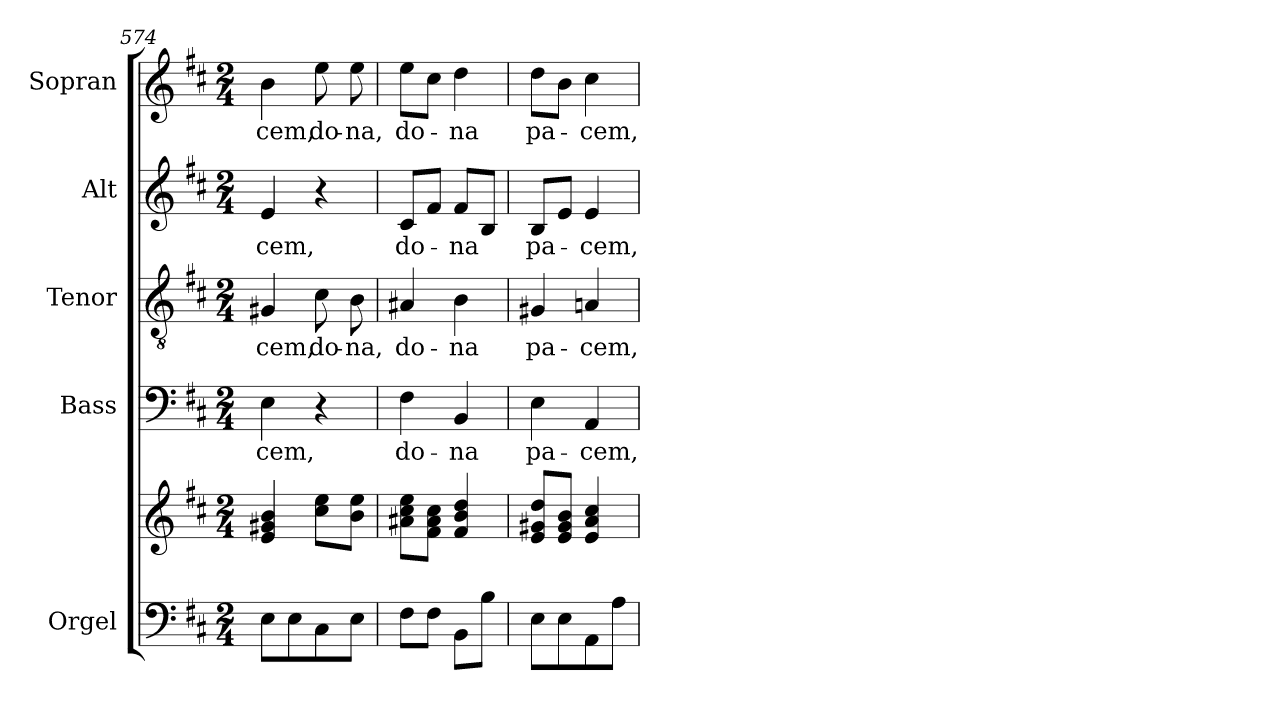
**kern	**kern	**kern	**text	**kern	**text	**kern	**text	**kern	**text
*part5	*part5	*part4	*part4	*part3	*part3	*part2	*part2	*part1	*part1
*staff6	*staff5	*staff4	*staff4	*staff3	*staff3	*staff2	*staff2	*staff1	*staff1
*I"Orgel	*	*I"Bass	*	*I"Tenor	*	*I"Alt	*	*I"Sopran	*
*I'Org.	*	*I'B.	*	*I'T.	*	*I'A.	*	*I'S.	*
*clefF4	*clefG2	*clefF4	*	*clefGv2	*	*clefG2	*	*clefG2	*
*k[f#c#]	*k[f#c#]	*k[f#c#]	*	*k[f#c#]	*	*k[f#c#]	*	*k[f#c#]	*
*D:	*D:	*D:	*	*D:	*	*D:	*	*D:	*
*M2/4	*M2/4	*M2/4	*	*M2/4	*	*M2/4	*	*M2/4	*
=574	=574	=574	=574	=574	=574	=574	=574	=574	=574
!	!	!	!LO:LY:b	!	!LO:LY:b	!	!LO:LY:b	!	!LO:LY:b
8E\L	4e/ 4g#X/ 4b/	4E\	-cem,	4G#X/	-cem,	4e/	-cem,	4b\	-cem,
8E\	.	.	.	.	.	.	.	.	.
!	!	!	!	!	!LO:LY:b	!	!	!	!LO:LY:b
8C#\	8cc#\ 8ee\L	4r	.	8c#\	do-	4r	.	8ee\	do-
!	!	!	!	!	!LO:LY:b	!	!	!	!LO:LY:b
8E\J	8b\ 8ee\J	.	.	8B\	-na,	.	.	8ee\	-na,
=575	=575	=575	=575	=575	=575	=575	=575	=575	=575
!	!	!	!LO:LY:b	!	!LO:LY:b	!	!LO:LY:b	!	!LO:LY:b
8F#\L	8a#X\ 8cc#\ 8ee\L	4F#\	do-	4A#X/	do-	8c#/L	do-	8ee\L	do-
8F#\J	8f#\ 8a#\ 8cc#\J	.	.	.	.	8f#/J	.	8cc#\J	.
!	!	!	!LO:LY:b	!	!LO:LY:b	!	!LO:LY:b	!	!LO:LY:b
8BB\L	4f#/ 4b/ 4dd/	4BB/	-na	4B\	-na	8f#/L	-na	4dd\	-na
8B\J	.	.	.	.	.	8B/J	.	.	.
=576	=576	=576	=576	=576	=576	=576	=576	=576	=576
!	!	!	!LO:LY:b	!	!LO:LY:b	!	!LO:LY:b	!	!LO:LY:b
8E\L	8e/ 8g#X/ 8dd/L	4E\	pa-	4G#X/	pa-	8B/L	pa-	8dd\L	pa-
8E\	8e/ 8g#/ 8b/J	.	.	.	.	8e/J	.	8b\J	.
!	!	!	!LO:LY:b	!	!LO:LY:b	!	!LO:LY:b	!	!LO:LY:b
8AA\	4e/ 4a/ 4cc#/	4AA/	-cem,	4An/	-cem,	4e/	-cem,	4cc#\	-cem,
8A\J	.	.	.	.	.	.	.	.	.
=	=	=	=	=	=	=	=	=	=
*-	*-	*-	*-	*-	*-	*-	*-	*-	*-
